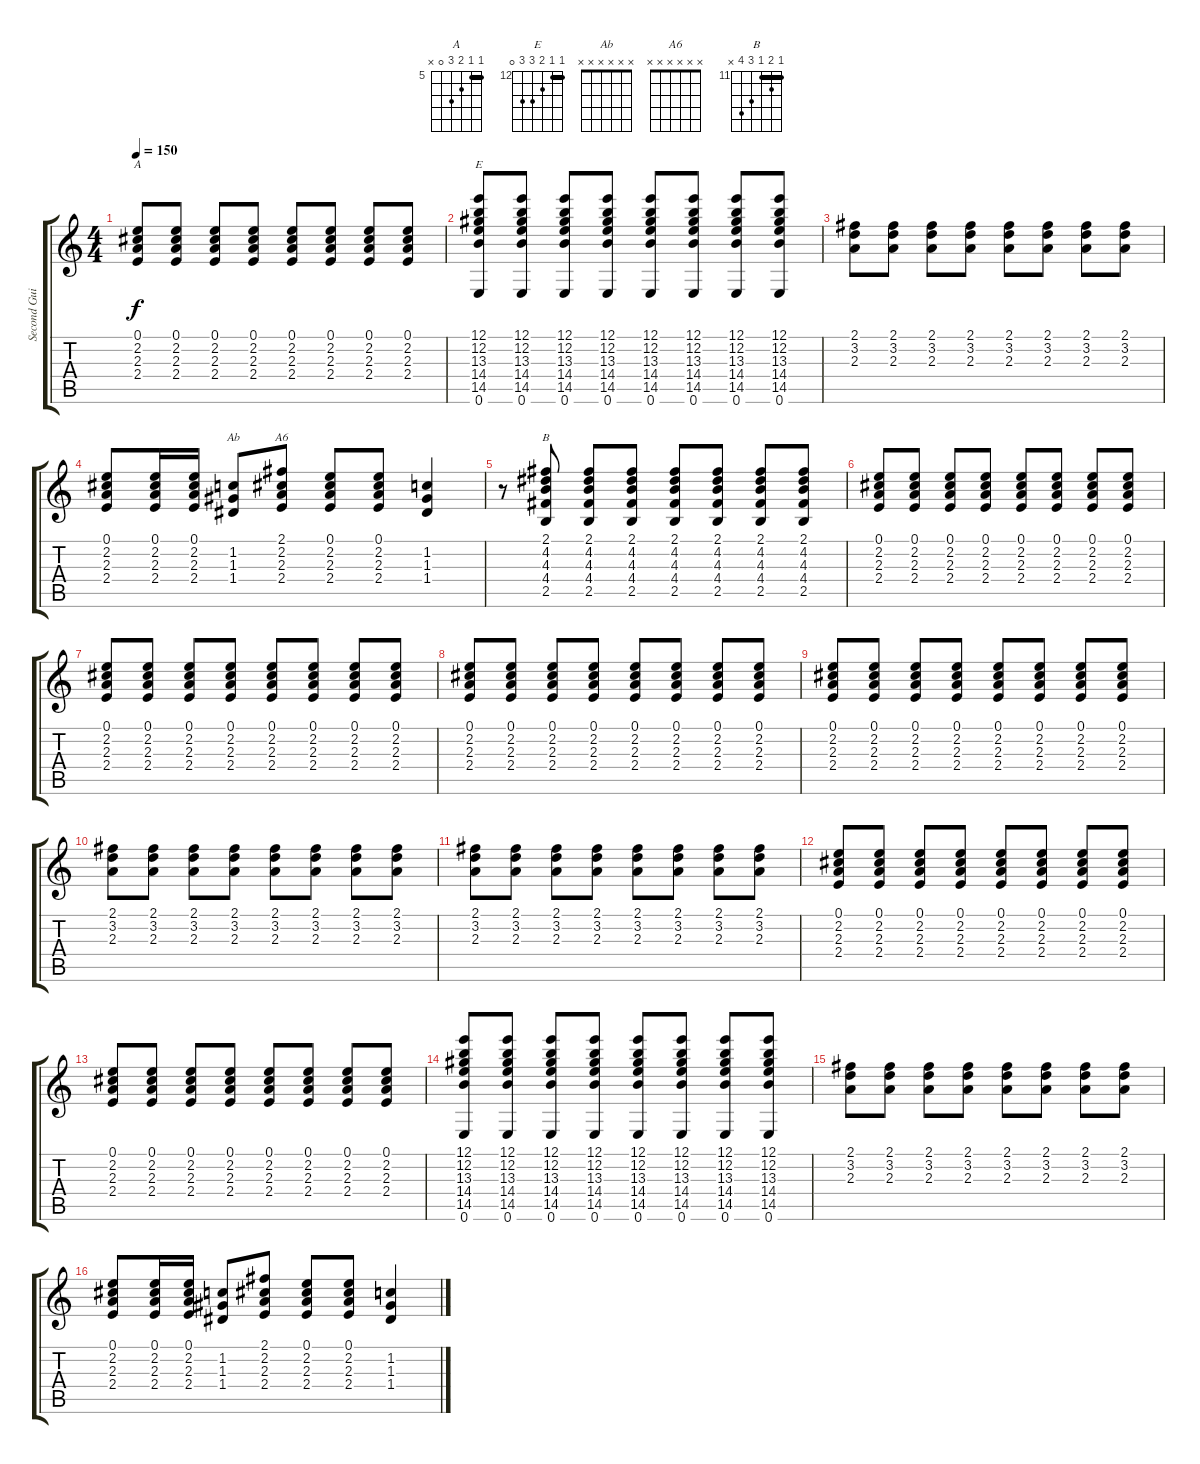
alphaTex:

\track ("Second Guitar" "Second Gui") {instrument electricguitarclean}
\staff {score tabs}
\tuning (E4 B3 G3 D3 A2 E2) {hide}
\chord ("A" 5 5 6 7 0 x) {firstfret 5 barre 5}
\chord ("E" 12 12 13 14 14 0) {firstfret 12 barre 12}
\chord ("Ab" x x x x x x)
\chord ("A6" x x x x x x)
\chord ("B" 11 12 11 13 14 x) {firstfret 11 barre 11}
\ts (4 4)
\tempo 150
\clef g2
\ks c
(0.1 2.2 2.3 2.4).8{ch "A" dy f} (0.1 2.2 2.3 2.4).8 (0.1 2.2 2.3 2.4).8 (0.1 2.2 2.3 2.4).8 (0.1 2.2 2.3 2.4).8 (0.1 2.2 2.3 2.4).8 (0.1 2.2 2.3 2.4).8 (0.1 2.2 2.3 2.4).8 |
(12.1 12.2 13.3 14.4 14.5 0.6).8{ch "E"} (12.1 12.2 13.3 14.4 14.5 0.6).8 (12.1 12.2 13.3 14.4 14.5 0.6).8 (12.1 12.2 13.3 14.4 14.5 0.6).8 (12.1 12.2 13.3 14.4 14.5 0.6).8 (12.1 12.2 13.3 14.4 14.5 0.6).8 (12.1 12.2 13.3 14.4 14.5 0.6).8 (12.1 12.2 13.3 14.4 14.5 0.6).8 |
(2.1 3.2 2.3).8 (2.1 3.2 2.3).8 (2.1 3.2 2.3).8 (2.1 3.2 2.3).8 (2.1 3.2 2.3).8 (2.1 3.2 2.3).8 (2.1 3.2 2.3).8 (2.1 3.2 2.3).8 |
(0.1 2.2 2.3 2.4).8 (0.1 2.2 2.3 2.4).16 (0.1 2.2 2.3 2.4).16 (1.2 1.3 1.4).8{ch "Ab"} (2.1 2.2 2.3 2.4).8{ch "A6"} (0.1 2.2 2.3 2.4).8 (0.1 2.2 2.3 2.4).8 (1.2 1.3 1.4).4 |
r.8 (2.1 4.2 4.3 4.4 2.5).8{ch "B"} (2.1 4.2 4.3 4.4 2.5).8 (2.1 4.2 4.3 4.4 2.5).8 (2.1 4.2 4.3 4.4 2.5).8 (2.1 4.2 4.3 4.4 2.5).8 (2.1 4.2 4.3 4.4 2.5).8 (2.1 4.2 4.3 4.4 2.5).8 |
(0.1 2.2 2.3 2.4).8 (0.1 2.2 2.3 2.4).8 (0.1 2.2 2.3 2.4).8 (0.1 2.2 2.3 2.4).8 (0.1 2.2 2.3 2.4).8 (0.1 2.2 2.3 2.4).8 (0.1 2.2 2.3 2.4).8 (0.1 2.2 2.3 2.4).8 |
(0.1 2.2 2.3 2.4).8 (0.1 2.2 2.3 2.4).8 (0.1 2.2 2.3 2.4).8 (0.1 2.2 2.3 2.4).8 (0.1 2.2 2.3 2.4).8 (0.1 2.2 2.3 2.4).8 (0.1 2.2 2.3 2.4).8 (0.1 2.2 2.3 2.4).8 |
(0.1 2.2 2.3 2.4).8 (0.1 2.2 2.3 2.4).8 (0.1 2.2 2.3 2.4).8 (0.1 2.2 2.3 2.4).8 (0.1 2.2 2.3 2.4).8 (0.1 2.2 2.3 2.4).8 (0.1 2.2 2.3 2.4).8 (0.1 2.2 2.3 2.4).8 |
(0.1 2.2 2.3 2.4).8 (0.1 2.2 2.3 2.4).8 (0.1 2.2 2.3 2.4).8 (0.1 2.2 2.3 2.4).8 (0.1 2.2 2.3 2.4).8 (0.1 2.2 2.3 2.4).8 (0.1 2.2 2.3 2.4).8 (0.1 2.2 2.3 2.4).8 |
(2.1 3.2 2.3).8 (2.1 3.2 2.3).8 (2.1 3.2 2.3).8 (2.1 3.2 2.3).8 (2.1 3.2 2.3).8 (2.1 3.2 2.3).8 (2.1 3.2 2.3).8 (2.1 3.2 2.3).8 |
(2.1 3.2 2.3).8 (2.1 3.2 2.3).8 (2.1 3.2 2.3).8 (2.1 3.2 2.3).8 (2.1 3.2 2.3).8 (2.1 3.2 2.3).8 (2.1 3.2 2.3).8 (2.1 3.2 2.3).8 |
(0.1 2.2 2.3 2.4).8 (0.1 2.2 2.3 2.4).8 (0.1 2.2 2.3 2.4).8 (0.1 2.2 2.3 2.4).8 (0.1 2.2 2.3 2.4).8 (0.1 2.2 2.3 2.4).8 (0.1 2.2 2.3 2.4).8 (0.1 2.2 2.3 2.4).8 |
(0.1 2.2 2.3 2.4).8 (0.1 2.2 2.3 2.4).8 (0.1 2.2 2.3 2.4).8 (0.1 2.2 2.3 2.4).8 (0.1 2.2 2.3 2.4).8 (0.1 2.2 2.3 2.4).8 (0.1 2.2 2.3 2.4).8 (0.1 2.2 2.3 2.4).8 |
(12.1 12.2 13.3 14.4 14.5 0.6).8 (12.1 12.2 13.3 14.4 14.5 0.6).8 (12.1 12.2 13.3 14.4 14.5 0.6).8 (12.1 12.2 13.3 14.4 14.5 0.6).8 (12.1 12.2 13.3 14.4 14.5 0.6).8 (12.1 12.2 13.3 14.4 14.5 0.6).8 (12.1 12.2 13.3 14.4 14.5 0.6).8 (12.1 12.2 13.3 14.4 14.5 0.6).8 |
(2.1 3.2 2.3).8 (2.1 3.2 2.3).8 (2.1 3.2 2.3).8 (2.1 3.2 2.3).8 (2.1 3.2 2.3).8 (2.1 3.2 2.3).8 (2.1 3.2 2.3).8 (2.1 3.2 2.3).8 |
(0.1 2.2 2.3 2.4).8 (0.1 2.2 2.3 2.4).16 (0.1 2.2 2.3 2.4).16 (1.2 1.3 1.4).8 (2.1 2.2 2.3 2.4).8 (0.1 2.2 2.3 2.4).8 (0.1 2.2 2.3 2.4).8 (1.2 1.3 1.4).4
